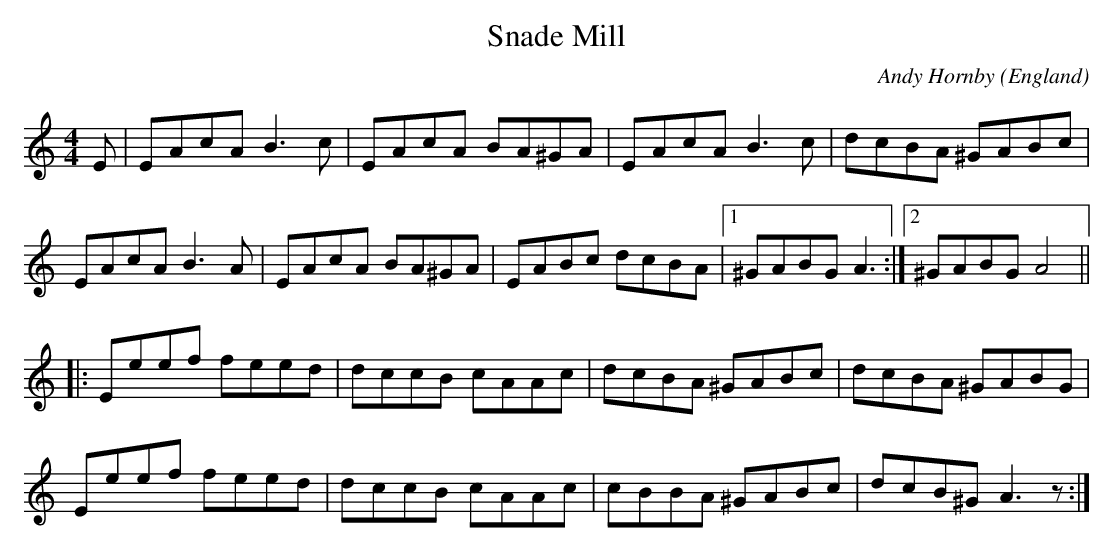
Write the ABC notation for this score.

X:1
T:Snade Mill
C:Andy Hornby
M:4/4
O:England
K:A minor
E|\
EAcA B3c| EAcA BA^GA| EAcA B3c| dcBA ^GABc|
EAcA B3A| EAcA BA^GA| EABc dcBA|1 ^GABG A3 :|2 ^GABG A4 ||
|:\
Eeef feed| dccB cAAc| dcBA ^GABc| dcBA ^GABG|
Eeef feed| dccB cAAc| cBBA ^GABc| dcB^G A3z:|
